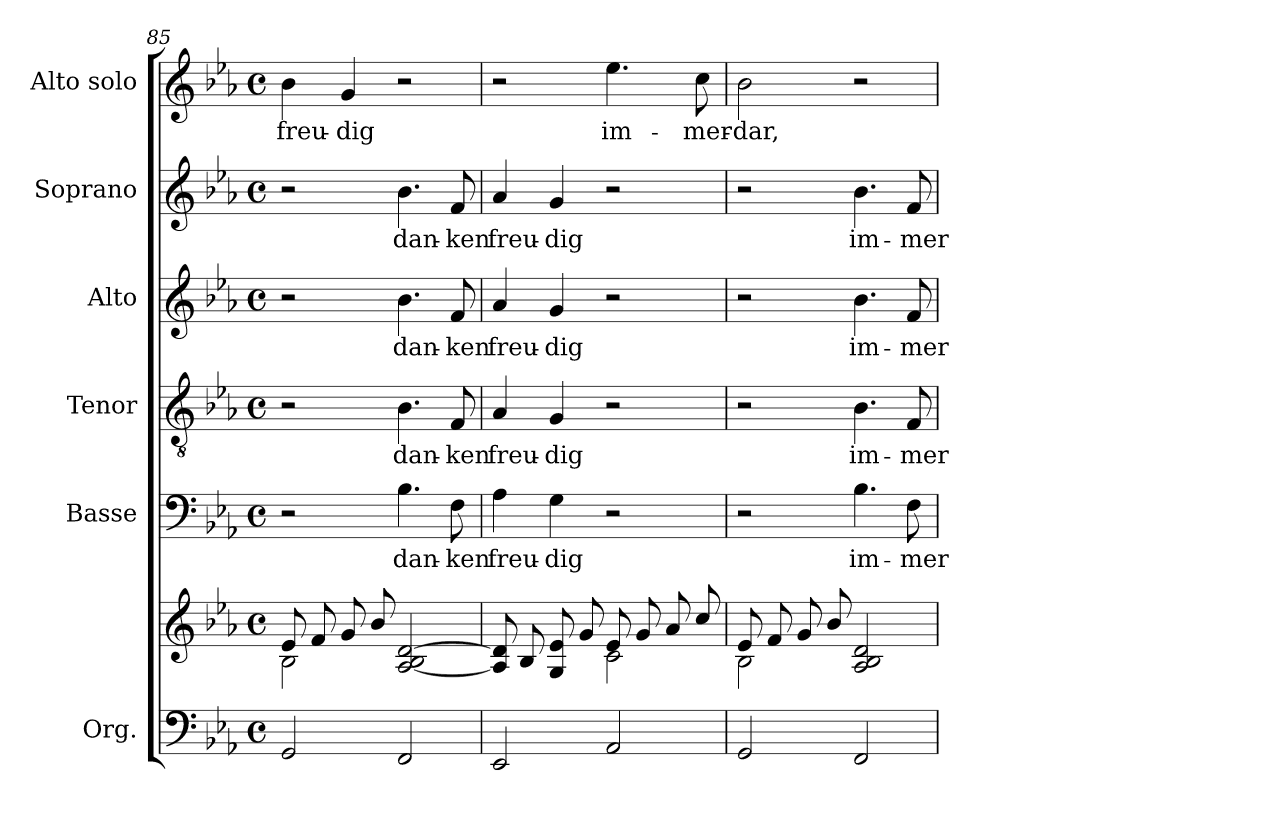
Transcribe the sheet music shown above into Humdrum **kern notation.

**kern	**kern	**kern	**text	**kern	**text	**kern	**text	**kern	**text	**kern	**text
*part6	*part6	*part5	*part5	*part4	*part4	*part3	*part3	*part2	*part2	*part1	*part1
*staff7	*staff6	*staff5	*staff5	*staff4	*staff4	*staff3	*staff3	*staff2	*staff2	*staff1	*staff1
*I"Org.	*	*I"Basse	*	*I"Tenor	*	*I"Alto	*	*I"Soprano	*	*I"Alto solo	*
*	*	*I'B.	*	*I'T.	*	*I'A.	*	*I'S.	*	*	*
*clefF4	*clefG2	*clefF4	*	*clefGv2	*	*clefG2	*	*clefG2	*	*clefG2	*
*k[b-e-a-]	*k[b-e-a-]	*k[b-e-a-]	*	*k[b-e-a-]	*	*k[b-e-a-]	*	*k[b-e-a-]	*	*k[b-e-a-]	*
*M4/4	*M4/4	*M4/4	*	*M4/4	*	*M4/4	*	*M4/4	*	*M4/4	*
*met(c)	*met(c)	*met(c)	*	*met(c)	*	*met(c)	*	*met(c)	*	*met(c)	*
=85	=85	=85	=85	=85	=85	=85	=85	=85	=85	=85	=85
*	*^	*	*	*	*	*	*	*	*	*	*
!	!	!	!	!	!	!	!	!	!	!	!	!LO:LY:b
2GG	8e-	2B-	2r	.	2r	.	2r	.	2r	.	4b-\	freu-
.	8f	.	.	.	.	.	.	.	.	.	.	.
!	!	!	!	!	!	!	!	!	!	!	!	!LO:LY:b
.	8g	.	.	.	.	.	.	.	.	.	4g/	-dig
.	8b-	.	.	.	.	.	.	.	.	.	.	.
!	!	!	!	!LO:LY:b	!	!LO:LY:b	!	!LO:LY:b	!	!LO:LY:b	!	!
2FF	[2A- 2B- [2d	2ryy	4.B-\	dan-	4.B-\	dan-	4.b-\	dan-	4.b-\	dan-	2r	.
!	!	!	!	!LO:LY:b	!	!LO:LY:b	!	!LO:LY:b	!	!LO:LY:b	!	!
.	.	.	8F\	-ken	8F/	-ken	8f/	-ken	8f/	-ken	.	.
=86	=86	=86	=86	=86	=86	=86	=86	=86	=86	=86	=86	=86
!	!	!	!	!LO:LY:b	!	!LO:LY:b	!	!LO:LY:b	!	!LO:LY:b	!	!
2EE-	8A-] 8d]	2ryy	4A-\	freu-	4A-/	freu-	4a-/	freu-	4a-/	freu-	2r	.
.	8B-	.	.	.	.	.	.	.	.	.	.	.
!	!	!	!	!LO:LY:b	!	!LO:LY:b	!	!LO:LY:b	!	!LO:LY:b	!	!
.	8G 8e-	.	4G\	-dig	4G/	-dig	4g/	-dig	4g/	-dig	.	.
.	8g	.	.	.	.	.	.	.	.	.	.	.
!	!	!	!	!	!	!	!	!	!	!	!	!LO:LY:b
2AA-	8e-	2c	2r	.	2r	.	2r	.	2r	.	4.ee-\	im-
.	8g	.	.	.	.	.	.	.	.	.	.	.
.	8a-	.	.	.	.	.	.	.	.	.	.	.
!	!	!	!	!	!	!	!	!	!	!	!	!LO:LY:b
.	8cc	.	.	.	.	.	.	.	.	.	8cc\	-mer-
=87	=87	=87	=87	=87	=87	=87	=87	=87	=87	=87	=87	=87
!	!	!	!	!	!	!	!	!	!	!	!	!LO:LY:b
2GG	8e-	2B-	2r	.	2r	.	2r	.	2r	.	2b-\	-dar,
.	8f	.	.	.	.	.	.	.	.	.	.	.
.	8g	.	.	.	.	.	.	.	.	.	.	.
.	8b-	.	.	.	.	.	.	.	.	.	.	.
!	!	!	!	!LO:LY:b	!	!LO:LY:b	!	!LO:LY:b	!	!LO:LY:b	!	!
2FF	2A- 2B- 2d	2ryy	4.B-\	im-	4.B-\	im-	4.b-\	im-	4.b-\	im-	2r	.
!	!	!	!	!LO:LY:b	!	!LO:LY:b	!	!LO:LY:b	!	!LO:LY:b	!	!
.	.	.	8F\	-mer-	8F/	-mer-	8f/	-mer-	8f/	-mer-	.	.
*	*v	*v	*	*	*	*	*	*	*	*	*	*
=	=	=	=	=	=	=	=	=	=	=	=
*-	*-	*-	*-	*-	*-	*-	*-	*-	*-	*-	*-
